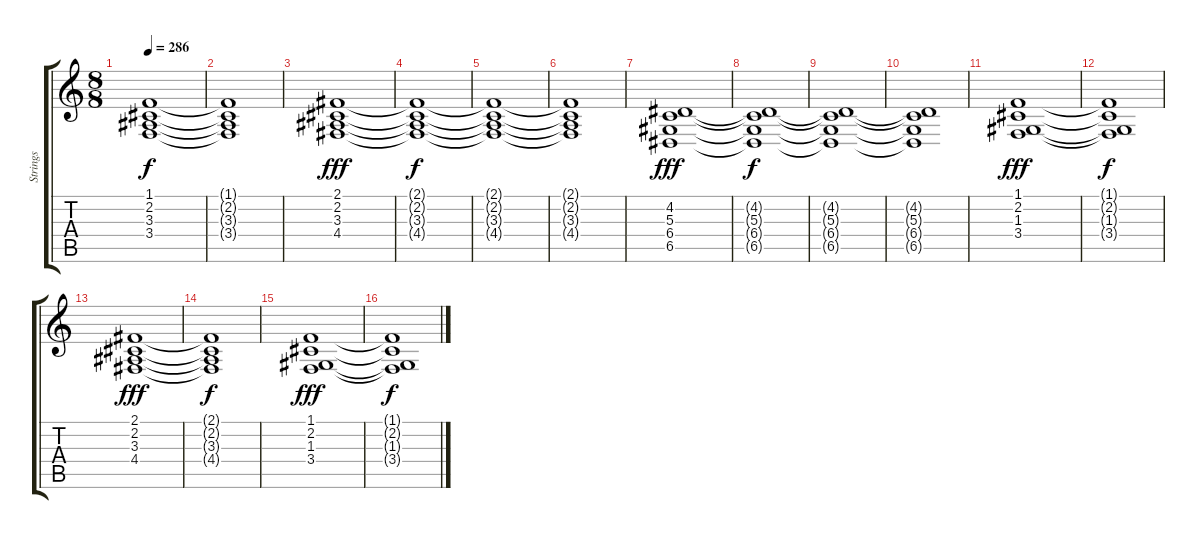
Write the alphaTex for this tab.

\track ("Strings" "Strings") {instrument stringensemble1}
\staff {score tabs}
\tuning (E4 B3 G3 D3 A2 E2) {hide}
\ts (8 8)
\tempo 286
\clef g2
\ks c
(1.1{t} 2.2{t} 3.3{t} 3.4{t}).1{dy f} |
(1.1{t} 2.2{t} 3.3{t} 3.4{t}).1 |
(2.1 2.2 3.3 4.4).1{dy fff} |
(2.1{t} 2.2{t} 3.3{t} 4.4{t}).1{dy f} |
(2.1{t} 2.2{t} 3.3{t} 4.4{t}).1 |
(2.1{t} 2.2{t} 3.3{t} 4.4{t}).1 |
(4.2 5.3 6.4 6.5).1{dy fff} |
(4.2{t} 5.3{t} 6.4{t} 6.5{t}).1{dy f} |
(4.2{t} 5.3{t} 6.4{t} 6.5{t}).1 |
(4.2{t} 5.3{t} 6.4{t} 6.5{t}).1 |
(1.1 2.2 1.3 3.4).1{dy fff} |
(1.1{t} 2.2{t} 1.3{t} 3.4{t}).1{dy f} |
(2.1 2.2 3.3 4.4).1{dy fff} |
(2.1{t} 2.2{t} 3.3{t} 4.4{t}).1{dy f} |
(1.1 2.2 1.3 3.4).1{dy fff} |
(1.1{t} 2.2{t} 1.3{t} 3.4{t}).1{dy f}
